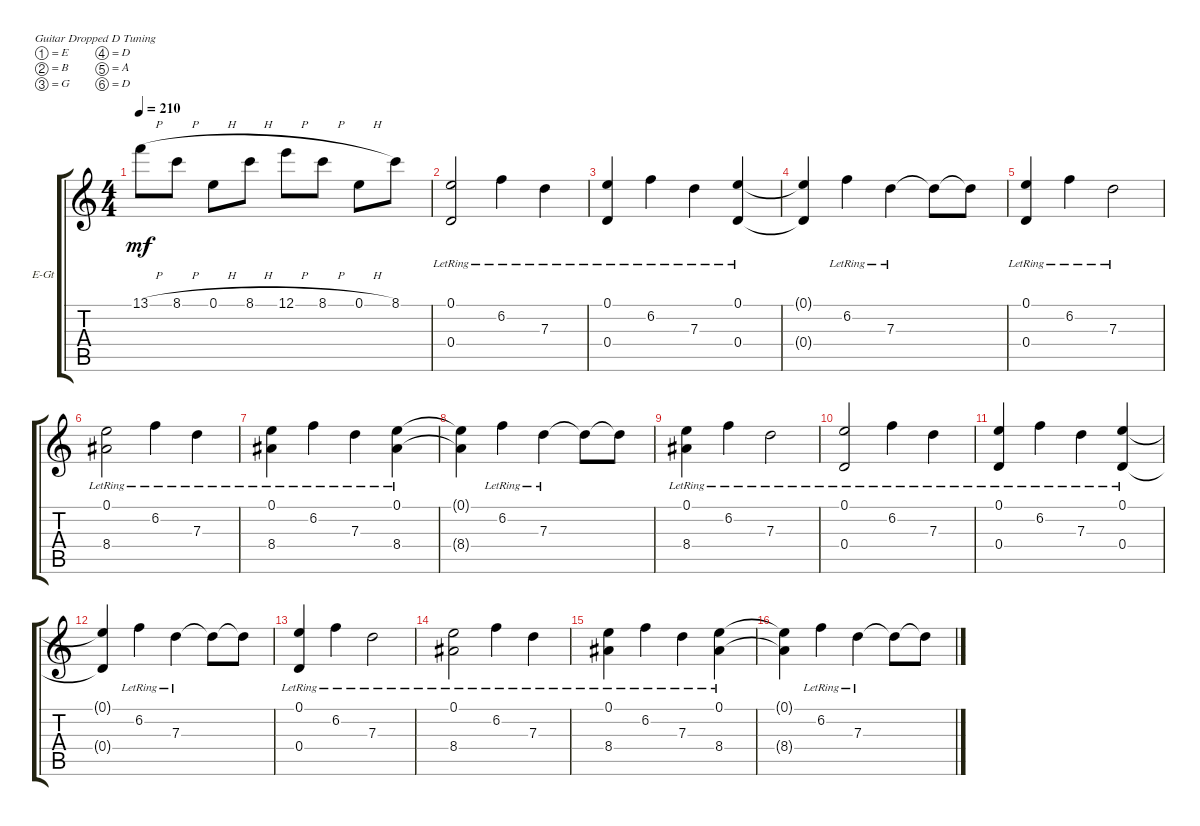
\defaultSystemsLayout 4
\bracketExtendMode groupsimilarinstruments
\firstSystemTrackNameOrientation horizontal
\otherSystemsTrackNameOrientation horizontal
\track ("clean guitar" "E-Gt") {instrument electricguitarclean}
\staff {score tabs}
\tuning (E4 B3 G3 D3 A2 D2)
\ts (4 4)
\tempo 210
\clef g2
\ks c
13.1{h}.8{dy mf} 8.1{h}.8 0.1{h}.8 8.1{h}.8 12.1{h}.8 8.1{h}.8 0.1{h}.8 8.1.8 |
(0.4{lr} 0.1{lr}).2 6.2{lr}.4 7.3{lr}.4 |
(0.1{lr} 0.4{lr}).4 6.2{lr}.4 7.3{lr}.4 (0.4{lr} 0.1{lr}).4 |
(0.4{t} 0.1{t}).4 6.2{lr}.4 7.3{lr}.4 7.3{t}.8 7.3{t}.8 |
(0.4{lr} 0.1{lr}).4 6.2{lr}.4 7.3{lr}.2 |
(8.4{lr} 0.1{lr}).2 6.2{lr}.4 7.3{lr}.4 |
(0.1{lr} 8.4{lr}).4 6.2{lr}.4 7.3{lr}.4 (8.4{lr} 0.1{lr}).4 |
(8.4{t} 0.1{t}).4 6.2{lr}.4 7.3{lr}.4 7.3{t}.8 7.3{t}.8 |
(8.4{lr} 0.1{lr}).4 6.2{lr}.4 7.3{lr}.2 |
(0.4{lr} 0.1{lr}).2 6.2{lr}.4 7.3{lr}.4 |
(0.1{lr} 0.4{lr}).4 6.2{lr}.4 7.3{lr}.4 (0.4{lr} 0.1{lr}).4 |
(0.4{t} 0.1{t}).4 6.2{lr}.4 7.3{lr}.4 7.3{t}.8 7.3{t}.8 |
(0.4{lr} 0.1{lr}).4 6.2{lr}.4 7.3{lr}.2 |
(8.4{lr} 0.1{lr}).2 6.2{lr}.4 7.3{lr}.4 |
(0.1{lr} 8.4{lr}).4 6.2{lr}.4 7.3{lr}.4 (8.4{lr} 0.1{lr}).4 |
(8.4{t} 0.1{t}).4 6.2{lr}.4 7.3{lr}.4 7.3{t}.8 7.3{t}.8
